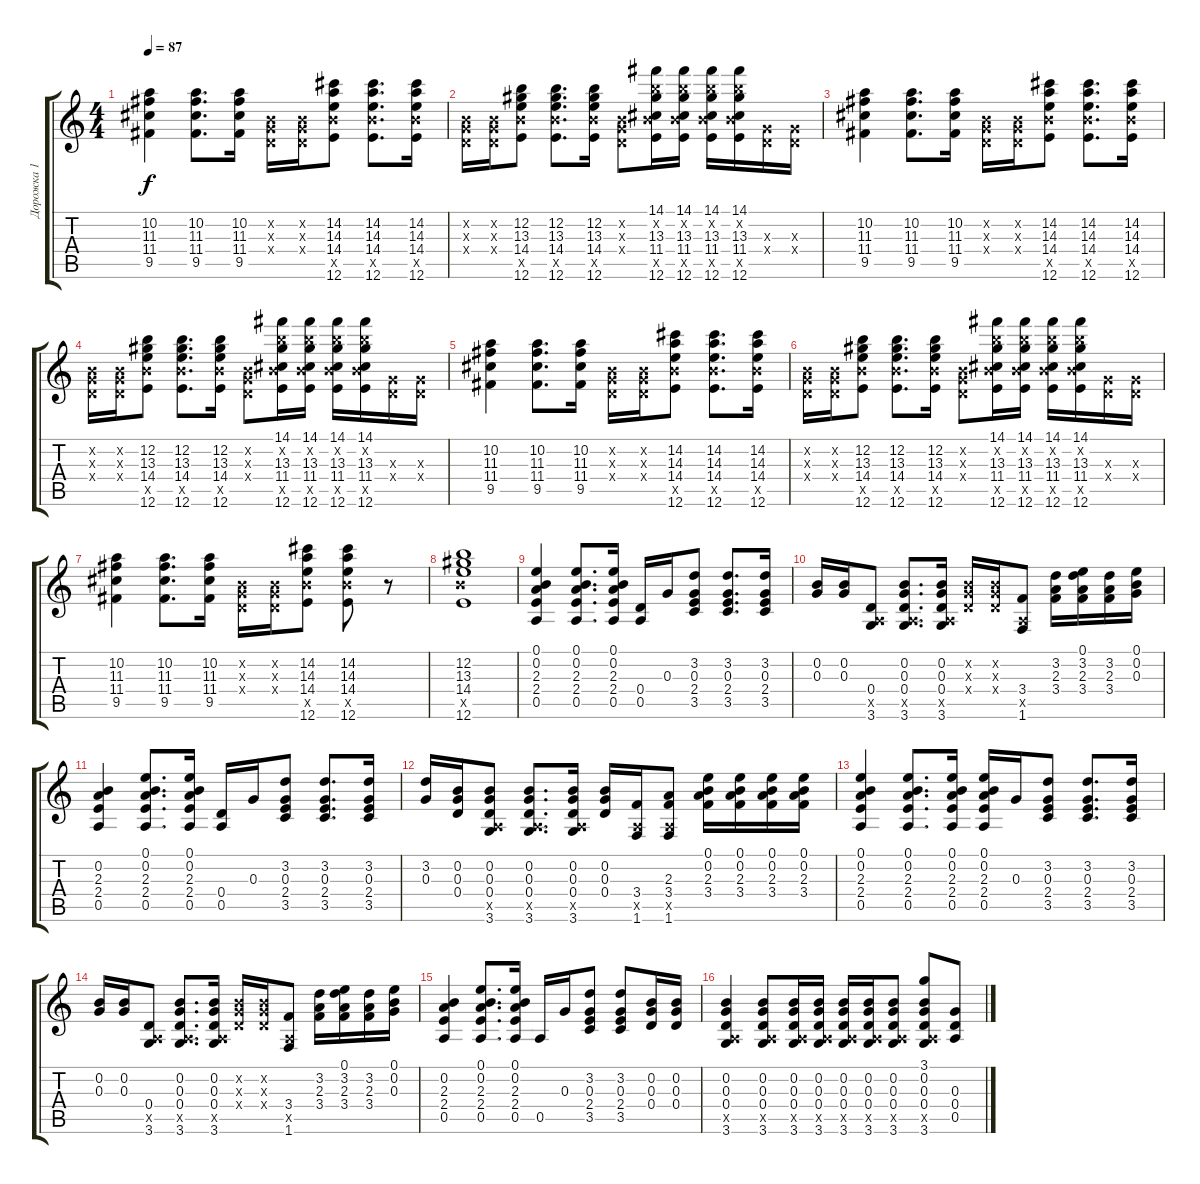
\track ("Дорожка 1" "Дорожка 1") {instrument electricguitarclean}
\staff {score tabs}
\tuning (E4 B3 G3 D3 A2 E2) {hide}
\ts (4 4)
\tempo 87
\clef g2
\ks c
(10.2 11.3 11.4 9.5).4{dy f} (10.2 11.3 11.4 9.5).8{d} (10.2 11.3 11.4 9.5).16 (0.2{x} 0.3{x} 0.4{x}).16 (0.2{x} 0.3{x} 0.4{x}).16 (14.2 14.3 14.4 14.5{x} 12.6).8 (14.2 14.3 14.4 14.5{x} 12.6).8{d} (14.2 14.3 14.4 14.5{x} 12.6).16 |
(0.2{x} 0.3{x} 0.4{x}).16 (0.2{x} 0.3{x} 0.4{x}).16 (12.2 13.3 14.4 14.5{x} 12.6).8 (12.2 13.3 14.4 14.5{x} 12.6).8{d} (12.2 13.3 14.4 14.5{x} 12.6).16 (0.2{x} 0.3{x} 0.4{x}).8 (14.1 12.2{x} 13.3 11.4 14.5{x} 12.6).16 (14.1 12.2{x} 13.3 11.4 14.5{x} 12.6).16 (14.1 12.2{x} 13.3 11.4 14.5{x} 12.6).16 (14.1 12.2{x} 13.3 11.4 14.5{x} 12.6).16 (0.3{x} 0.4{x}).16 (0.3{x} 0.4{x}).16 |
(10.2 11.3 11.4 9.5).4 (10.2 11.3 11.4 9.5).8{d} (10.2 11.3 11.4 9.5).16 (0.2{x} 0.3{x} 0.4{x}).16 (0.2{x} 0.3{x} 0.4{x}).16 (14.2 14.3 14.4 14.5{x} 12.6).8 (14.2 14.3 14.4 14.5{x} 12.6).8{d} (14.2 14.3 14.4 14.5{x} 12.6).16 |
(0.2{x} 0.3{x} 0.4{x}).16 (0.2{x} 0.3{x} 0.4{x}).16 (12.2 13.3 14.4 14.5{x} 12.6).8 (12.2 13.3 14.4 14.5{x} 12.6).8{d} (12.2 13.3 14.4 14.5{x} 12.6).16 (0.2{x} 0.3{x} 0.4{x}).8 (14.1 12.2{x} 13.3 11.4 14.5{x} 12.6).16 (14.1 12.2{x} 13.3 11.4 14.5{x} 12.6).16 (14.1 12.2{x} 13.3 11.4 14.5{x} 12.6).16 (14.1 12.2{x} 13.3 11.4 14.5{x} 12.6).16 (0.3{x} 0.4{x}).16 (0.3{x} 0.4{x}).16 |
(10.2 11.3 11.4 9.5).4 (10.2 11.3 11.4 9.5).8{d} (10.2 11.3 11.4 9.5).16 (0.2{x} 0.3{x} 0.4{x}).16 (0.2{x} 0.3{x} 0.4{x}).16 (14.2 14.3 14.4 14.5{x} 12.6).8 (14.2 14.3 14.4 14.5{x} 12.6).8{d} (14.2 14.3 14.4 14.5{x} 12.6).16 |
(0.2{x} 0.3{x} 0.4{x}).16 (0.2{x} 0.3{x} 0.4{x}).16 (12.2 13.3 14.4 14.5{x} 12.6).8 (12.2 13.3 14.4 14.5{x} 12.6).8{d} (12.2 13.3 14.4 14.5{x} 12.6).16 (0.2{x} 0.3{x} 0.4{x}).8 (14.1 12.2{x} 13.3 11.4 14.5{x} 12.6).16 (14.1 12.2{x} 13.3 11.4 14.5{x} 12.6).16 (14.1 12.2{x} 13.3 11.4 14.5{x} 12.6).16 (14.1 12.2{x} 13.3 11.4 14.5{x} 12.6).16 (0.3{x} 0.4{x}).16 (0.3{x} 0.4{x}).16 |
(10.2 11.3 11.4 9.5).4 (10.2 11.3 11.4 9.5).8{d} (10.2 11.3 11.4 9.5).16 (0.2{x} 0.3{x} 0.4{x}).16 (0.2{x} 0.3{x} 0.4{x}).16 (14.2 14.3 14.4 14.5{x} 12.6).8 (14.2 14.3 14.4 14.5{x} 12.6).8 r.8 |
(12.2 13.3 14.4 14.5{x} 12.6).1 |
(0.1 0.2 2.3 2.4 0.5).4 (0.1 0.2 2.3 2.4 0.5).8{d} (0.1 0.2 2.3 2.4 0.5).16 (0.4 0.5).16 0.3.16 (3.2 0.3 2.4 3.5).8 (3.2 0.3 2.4 3.5).8{d} (3.2 0.3 2.4 3.5).16 |
(0.2 0.3).16 (0.2 0.3).16 (0.4 0.5{x} 3.6).8 (0.2 0.3 0.4 0.5{x} 3.6).8{d} (0.2 0.3 0.4 0.5{x} 3.6).16 (0.2{x} 0.3{x} 0.4{x}).16 (0.2{x} 0.3{x} 0.4{x}).16 (3.4 0.5{x} 1.6).8 (3.2 2.3 3.4).16 (0.1 3.2 2.3 3.4).16 (3.2 2.3 3.4).16 (0.1 0.2 0.3).16 |
(0.2 2.3 2.4 0.5).4 (0.1 0.2 2.3 2.4 0.5).8{d} (0.1 0.2 2.3 2.4 0.5).16 (0.4 0.5).16 0.3.16 (3.2 0.3 2.4 3.5).8 (3.2 0.3 2.4 3.5).8{d} (3.2 0.3 2.4 3.5).16 |
(3.2 0.3).16 (0.2 0.3 0.4).16 (0.2 0.3 0.4 0.5{x} 3.6).8 (0.2 0.3 0.4 0.5{x} 3.6).8{d} (0.2 0.3 0.4 0.5{x} 3.6).16 (0.2 0.3 0.4).16 (3.4 0.5{x} 1.6).16 (2.3 3.4 0.5{x} 1.6).8 (0.1 0.2 2.3 3.4).16 (0.1 0.2 2.3 3.4).16 (0.1 0.2 2.3 3.4).16 (0.1 0.2 2.3 3.4).16 |
(0.1 0.2 2.3 2.4 0.5).4 (0.1 0.2 2.3 2.4 0.5).8{d} (0.1 0.2 2.3 2.4 0.5).16 (0.1 0.2 2.3 2.4 0.5).16 0.3.16 (3.2 0.3 2.4 3.5).8 (3.2 0.3 2.4 3.5).8{d} (3.2 0.3 2.4 3.5).16 |
(0.2 0.3).16 (0.2 0.3).16 (0.4 0.5{x} 3.6).8 (0.2 0.3 0.4 0.5{x} 3.6).8{d} (0.2 0.3 0.4 0.5{x} 3.6).16 (0.2{x} 0.3{x} 0.4{x}).16 (0.2{x} 0.3{x} 0.4{x}).16 (3.4 0.5{x} 1.6).8 (3.2 2.3 3.4).16 (0.1 3.2 2.3 3.4).16 (3.2 2.3 3.4).16 (0.1 0.2 0.3).16 |
(0.2 2.3 2.4 0.5).4 (0.1 0.2 2.3 2.4 0.5).8{d} (0.1 0.2 2.3 2.4 0.5).16 0.5.16 0.3.16 (3.2 0.3 2.4 3.5).8 (3.2 0.3 2.4 3.5).8 (0.2 0.3 0.4).16 (0.2 0.3 0.4).16 |
(0.2 0.3 0.4 0.5{x} 3.6).4 (0.2 0.3 0.4 0.5{x} 3.6).8 (0.2 0.3 0.4 0.5{x} 3.6).16 (0.2 0.3 0.4 0.5{x} 3.6).16 (0.2 0.3 0.4 0.5{x} 3.6).16 (0.2 0.3 0.4 0.5{x} 3.6).16 (0.2 0.3 0.4 0.5{x} 3.6).8 (3.1 0.2 0.3 0.4 0.5{x} 3.6).8 (0.3 0.4 0.5).8
